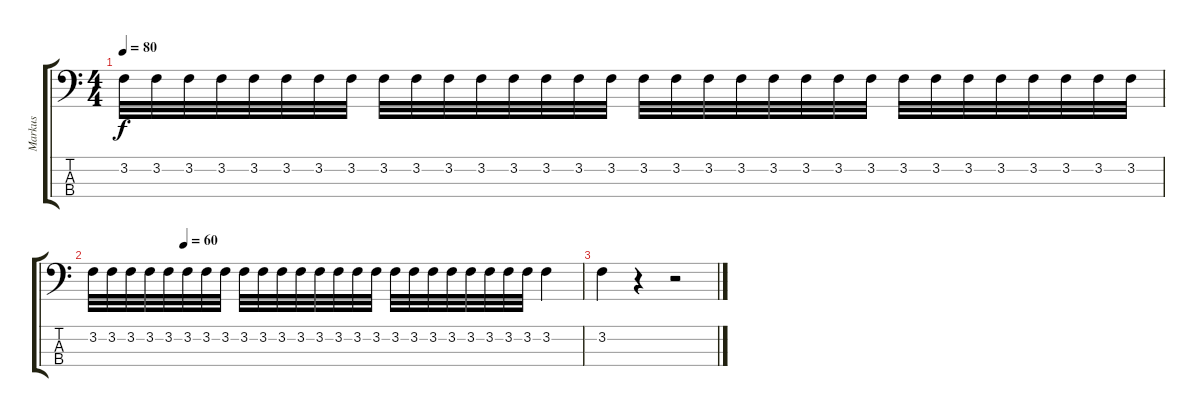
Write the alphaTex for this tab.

\track ("Markus" "Markus") {instrument electricbassfinger}
\staff {score tabs}
\tuning (G2 D2 A1 E1) {hide}
\ts (4 4)
\tempo 80
\clef f4
\ks c
3.2.32{dy f} 3.2.32 3.2.32 3.2.32 3.2.32 3.2.32 3.2.32 3.2.32 3.2.32 3.2.32 3.2.32 3.2.32 3.2.32 3.2.32 3.2.32 3.2.32 3.2.32 3.2.32 3.2.32 3.2.32 3.2.32 3.2.32 3.2.32 3.2.32 3.2.32 3.2.32 3.2.32 3.2.32 3.2.32 3.2.32 3.2.32 3.2.32 |
\tempo (60 0.1875)
3.2.32 3.2.32 3.2.32 3.2.32 3.2.32 3.2.32 3.2.32 3.2.32 3.2.32 3.2.32 3.2.32 3.2.32 3.2.32 3.2.32 3.2.32 3.2.32 3.2.32 3.2.32 3.2.32 3.2.32 3.2.32 3.2.32 3.2.32 3.2.32 3.2.4 |
3.2.4 r.4 r.2
